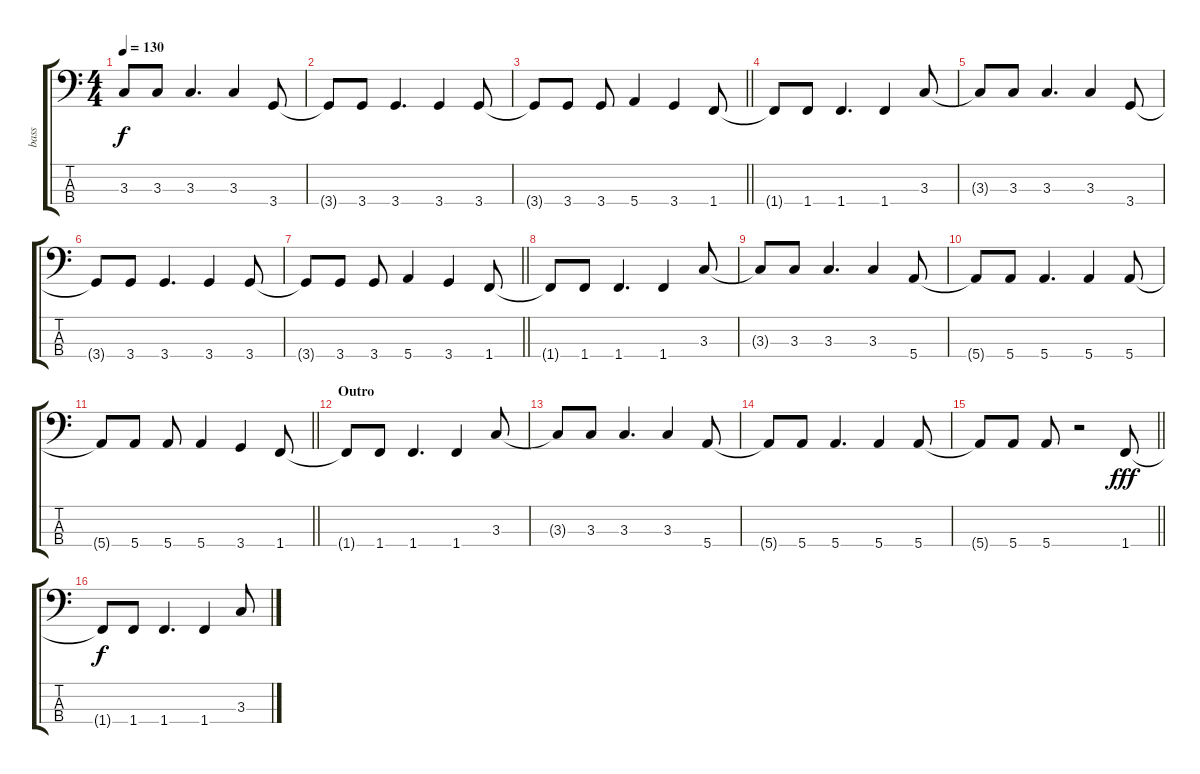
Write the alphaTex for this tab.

\track ("bass" "bass") {instrument electricbassfinger}
\staff {score tabs}
\tuning (G2 D2 A1 E1) {hide}
\ts (4 4)
\tempo 130
\clef f4
\ks c
3.3{t}.8{dy f} 3.3.8 3.3.4{d} 3.3.4 3.4.8 |
3.4{t}.8 3.4.8 3.4.4{d} 3.4.4 3.4.8 |
\barLineRight lightlight
3.4{t}.8 3.4.8 3.4.8 5.4.4 3.4.4 1.4.8 |
1.4{t}.8 1.4.8 1.4.4{d} 1.4.4 3.3.8 |
3.3{t}.8 3.3.8 3.3.4{d} 3.3.4 3.4.8 |
3.4{t}.8 3.4.8 3.4.4{d} 3.4.4 3.4.8 |
\barLineRight lightlight
3.4{t}.8 3.4.8 3.4.8 5.4.4 3.4.4 1.4.8 |
1.4{t}.8 1.4.8 1.4.4{d} 1.4.4 3.3.8 |
3.3{t}.8 3.3.8 3.3.4{d} 3.3.4 5.4.8 |
5.4{t}.8 5.4.8 5.4.4{d} 5.4.4 5.4.8 |
\barLineRight lightlight
5.4{t}.8 5.4.8 5.4.8 5.4.4 3.4.4 1.4.8 |
\section ("" "Outro")
1.4{t}.8 1.4.8 1.4.4{d} 1.4.4 3.3.8 |
3.3{t}.8 3.3.8 3.3.4{d} 3.3.4 5.4.8 |
5.4{t}.8 5.4.8 5.4.4{d} 5.4.4 5.4.8 |
\barLineRight lightlight
5.4{t}.8 5.4.8 5.4.8 r.2 1.4.8{dy fff} |
1.4{t}.8{dy f} 1.4.8 1.4.4{d} 1.4.4 3.3.8
